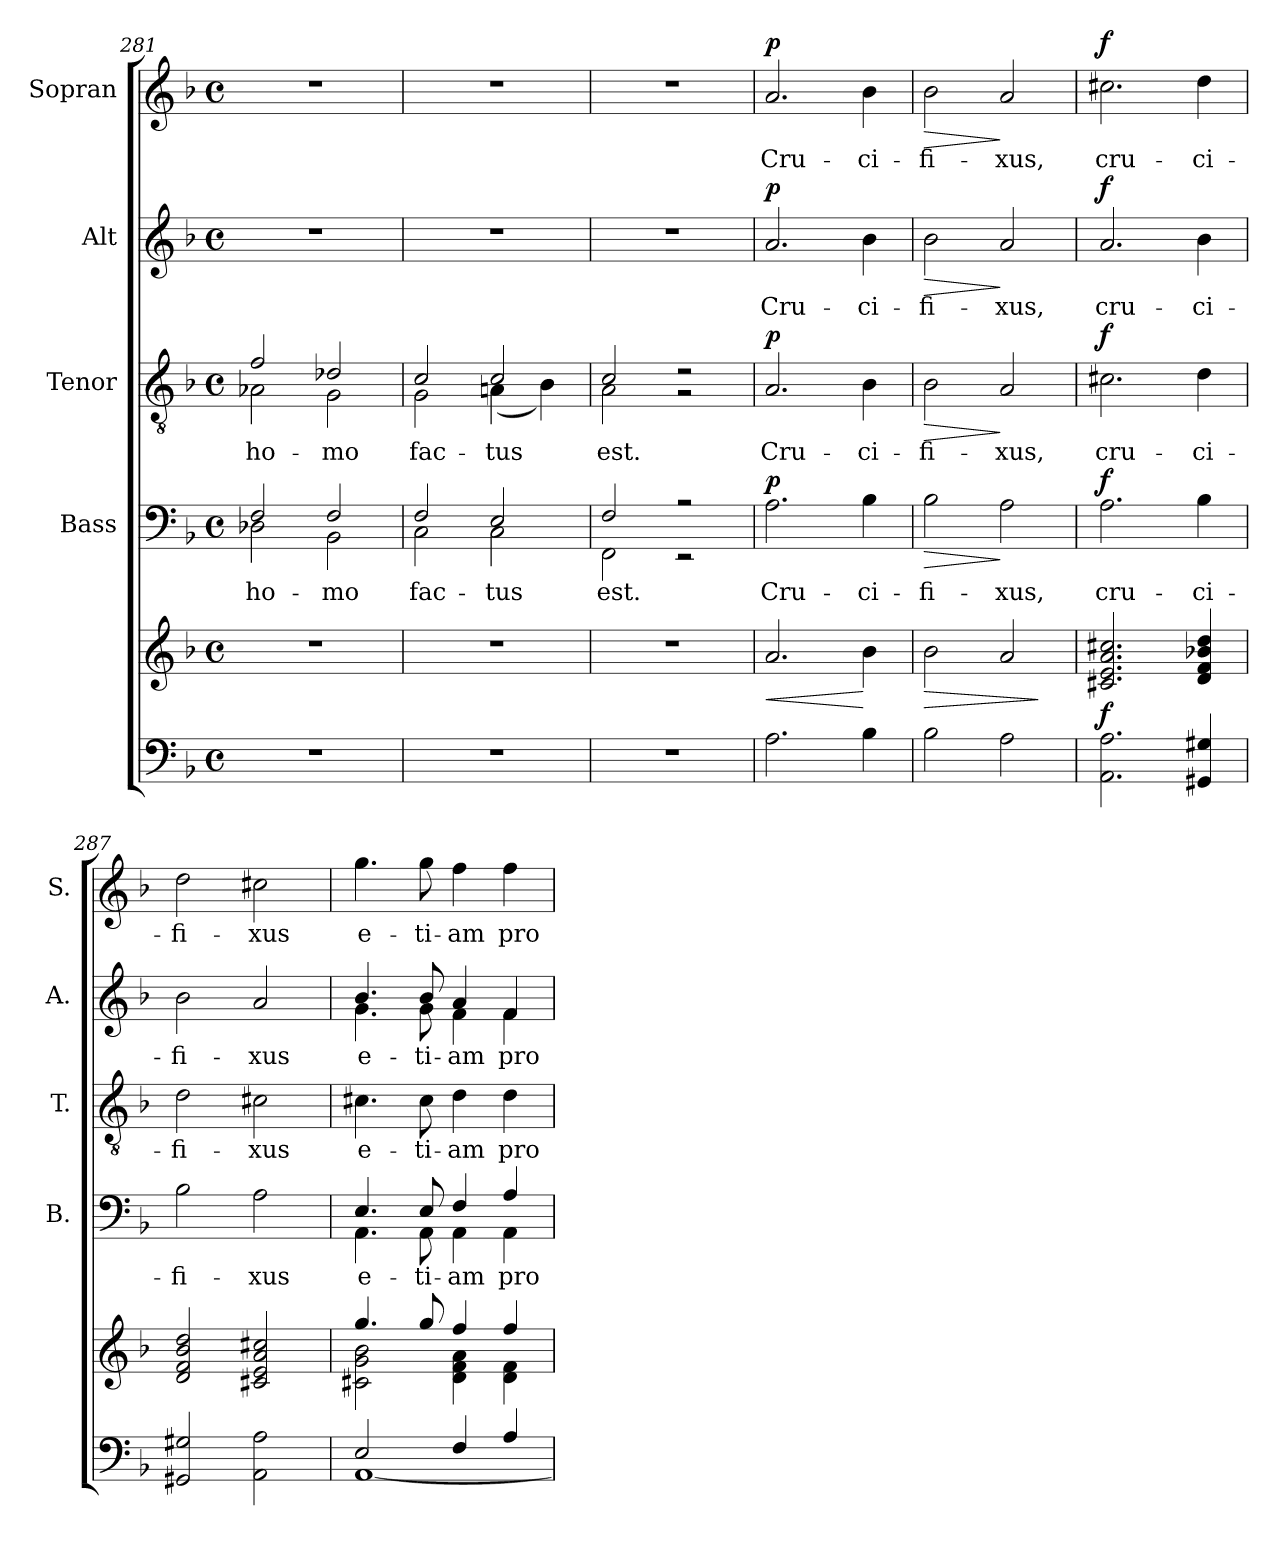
**kern	**kern	**dynam	**kern	**text	**dynam	**kern	**text	**dynam	**kern	**text	**dynam	**kern	**text	**dynam
*part5	*part5	*part5	*part4	*part4	*part4	*part3	*part3	*part3	*part2	*part2	*part2	*part1	*part1	*part1
*staff6	*staff5	*staff5/6	*staff4	*staff4	*staff4	*staff3	*staff3	*staff3	*staff2	*staff2	*staff2	*staff1	*staff1	*staff1
*	*	*	*I"Bass	*	*	*I"Tenor	*	*	*I"Alt	*	*	*I"Sopran	*	*
*	*	*	*I'B.	*	*	*I'T.	*	*	*I'A.	*	*	*I'S.	*	*
*clefF4	*clefG2	*	*clefF4	*	*	*clefGv2	*	*	*clefG2	*	*	*clefG2	*	*
*k[b-]	*k[b-]	*	*k[b-]	*	*	*k[b-]	*	*	*k[b-]	*	*	*k[b-]	*	*
*F:	*F:	*	*F:	*	*	*F:	*	*	*F:	*	*	*F:	*	*
*M4/4	*M4/4	*	*M4/4	*	*	*M4/4	*	*	*M4/4	*	*	*M4/4	*	*
*met(c)	*met(c)	*	*met(c)	*	*	*met(c)	*	*	*met(c)	*	*	*met(c)	*	*
=281	=281	=281	=281	=281	=281	=281	=281	=281	=281	=281	=281	=281	=281	=281
!	!	!	!	!LO:LY:b	!	!	!LO:LY:b	!	!	!	!	!	!	!
*	*	*	*^	*	*	*^	*	*	*	*	*	*	*	*
1r	1r	.	2F/	2D-X\	ho-	.	2f/	2A-X\	ho-	.	1r	.	.	1r	.	.
!	!	!	!	!	!LO:LY:b	!	!	!	!LO:LY:b	!	!	!	!	!	!	!
.	.	.	2F/	2BB-\	-mo	.	2d-X/	2G\	-mo	.	.	.	.	.	.	.
=282	=282	=282	=282	=282	=282	=282	=282	=282	=282	=282	=282	=282	=282	=282	=282	=282
!	!	!	!	!	!LO:LY:b	!	!	!	!LO:LY:b	!	!	!	!	!	!	!
1r	1r	.	2F/	2C\	fac-	.	2c/	2G\	fac-	.	1r	.	.	1r	.	.
!	!	!	!	!	!LO:LY:b	!	!	!	!LO:LY:b	!	!	!	!	!	!	!
.	.	.	2E/	2C\	-tus	.	2c/	(<4An\	-tus	.	.	.	.	.	.	.
.	.	.	.	.	.	.	.	4B-\)	.	.	.	.	.	.	.	.
=283	=283	=283	=283	=283	=283	=283	=283	=283	=283	=283	=283	=283	=283	=283	=283	=283
!	!	!	!	!	!LO:LY:b	!	!	!	!LO:LY:b	!	!	!	!	!	!	!
1r	1r	.	2F/	2FF\	est.	.	2c/	2A\	est.	.	1r	.	.	1r	.	.
.	.	.	2r	2r	.	.	2r	2r	.	.	.	.	.	.	.	.
=284	=284	=284	=284	=284	=284	=284	=284	=284	=284	=284	=284	=284	=284	=284	=284	=284
!	!	!	!	!	!	!	!LO:TX:a:Bi:t=Tutti	!	!	!	!	!	!	!	!	!
!	!	!	!LO:TX:a:Bi:t=Tutti	!	!	!	!	!	!	!	!	!	!	!	!	!
!	!	!LO:HP:b	!	!	!LO:LY:b	!LO:DY:a	!	!	!LO:LY:b	!LO:DY:a	!	!LO:LY:b	!LO:DY:a	!	!LO:LY:b	!LO:DY:a
*	*	*	*v	*v	*	*	*	*	*	*	*	*	*	*	*	*
*	*	*	*	*	*	*v	*v	*	*	*	*	*	*	*	*
2.A\	2.a/	<	2.A\	Cru-	p	2.A/	Cru-	p	2.a/	Cru-	p	2.a/	Cru-	p
!	!	!	!	!LO:LY:b	!	!	!LO:LY:b	!	!	!LO:LY:b	!	!	!LO:LY:b	!
4B-\	4b-\	[	4B-\	-ci-	.	4B-\	-ci-	.	4b-\	-ci-	.	4b-\	-ci-	.
=285	=285	=285	=285	=285	=285	=285	=285	=285	=285	=285	=285	=285	=285	=285
!	!	!LO:HP:b	!	!LO:LY:b	!LO:HP:b	!	!LO:LY:b	!LO:HP:b	!	!LO:LY:b	!LO:HP:b	!	!LO:LY:b	!LO:HP:b
2B-\	2b-\	>	2B-\	-fi-	>	2B-\	-fi-	>	2b-\	-fi-	>	2b-\	-fi-	>
!	!	!	!	!LO:LY:b	!	!	!LO:LY:b	!	!	!LO:LY:b	!	!	!LO:LY:b	!
2A\	2a/	.	2A\	-xus,	]	2A/	-xus,	]	2a/	-xus,	]	2a/	-xus,	]
.	.	]	.	.	.	.	.	.	.	.	.	.	.	.
=286	=286	=286	=286	=286	=286	=286	=286	=286	=286	=286	=286	=286	=286	=286
!	!	!LO:DY:b	!	!LO:LY:b	!LO:DY:a	!	!LO:LY:b	!LO:DY:a	!	!LO:LY:b	!LO:DY:a	!	!LO:LY:b	!LO:DY:a
2.AA\ 2.A\	2.c#X/ 2.e/ 2.a/ 2.cc#X/	f	2.A\	cru-	f	2.c#X\	cru-	f	2.a/	cru-	f	2.cc#X\	cru-	f
!	!	!	!	!LO:LY:b	!	!	!LO:LY:b	!	!	!LO:LY:b	!	!	!LO:LY:b	!
4GG#X/ 4G#X/	4d/ 4f/ 4b-X/ 4dd/	.	4B-\	-ci-	.	4d\	-ci-	.	4b-\	-ci-	.	4dd\	-ci-	.
=287	=287	=287	=287	=287	=287	=287	=287	=287	=287	=287	=287	=287	=287	=287
!	!	!	!	!LO:LY:b	!	!	!LO:LY:b	!	!	!LO:LY:b	!	!	!LO:LY:b	!
2GG#X/ 2G#X/	2d/ 2f/ 2b-/ 2dd/	.	2B-\	-fi-	.	2d\	-fi-	.	2b-\	-fi-	.	2dd\	-fi-	.
!	!	!	!	!LO:LY:b	!	!	!LO:LY:b	!	!	!LO:LY:b	!	!	!LO:LY:b	!
2AA\ 2A\	2c#X/ 2e/ 2a/ 2cc#X/	.	2A\	-xus	.	2c#X\	-xus	.	2a/	-xus	.	2cc#X\	-xus	.
!!LO:LB:g=z
=288	=288	=288	=288	=288	=288	=288	=288	=288	=288	=288	=288	=288	=288	=288
*^	*^	*	*	*	*	*	*	*	*	*	*	*	*	*
!	!	!	!	!	!	!LO:LY:b	!	!	!LO:LY:b	!	!	!LO:LY:b	!	!	!LO:LY:b	!
*	*	*	*	*	*^	*	*	*	*	*	*^	*	*	*	*	*
2E/	[<1AA	4.gg/	2c#X\ 2g\ 2b-\	.	4.E/	4.AA\	e-	.	4.c#X\	e-	.	4.b-/	4.g\	e-	.	4.gg\	e-	.
!	!	!	!	!	!	!	!LO:LY:b	!	!	!LO:LY:b	!	!	!	!LO:LY:b	!	!	!LO:LY:b	!
.	.	8gg/	.	.	8E/	8AA\	-ti-	.	8c#\	-ti-	.	8b-/	8g\	-ti-	.	8gg\	-ti-	.
!	!	!	!	!	!	!	!LO:LY:b	!	!	!LO:LY:b	!	!	!	!LO:LY:b	!	!	!LO:LY:b	!
4F/	.	4ff/	4d\ 4f\ 4a\	.	4F/	4AA\	-am	.	4d\	-am	.	4a/	4f\	-am	.	4ff\	-am	.
!	!	!	!	!	!	!	!LO:LY:b	!	!	!LO:LY:b	!	!	!	!LO:LY:b	!	!	!LO:LY:b	!
4A/	.	4ff/	4d\ 4f\	.	4A/	4AA\	pro	.	4d\	pro	.	4f/	4f\	pro	.	4ff\	pro	.
*v	*v	*	*	*	*v	*v	*	*	*	*	*	*v	*v	*	*	*	*	*
*	*v	*v	*	*	*	*	*	*	*	*	*	*	*	*	*
=	=	=	=	=	=	=	=	=	=	=	=	=	=	=
*-	*-	*-	*-	*-	*-	*-	*-	*-	*-	*-	*-	*-	*-	*-
